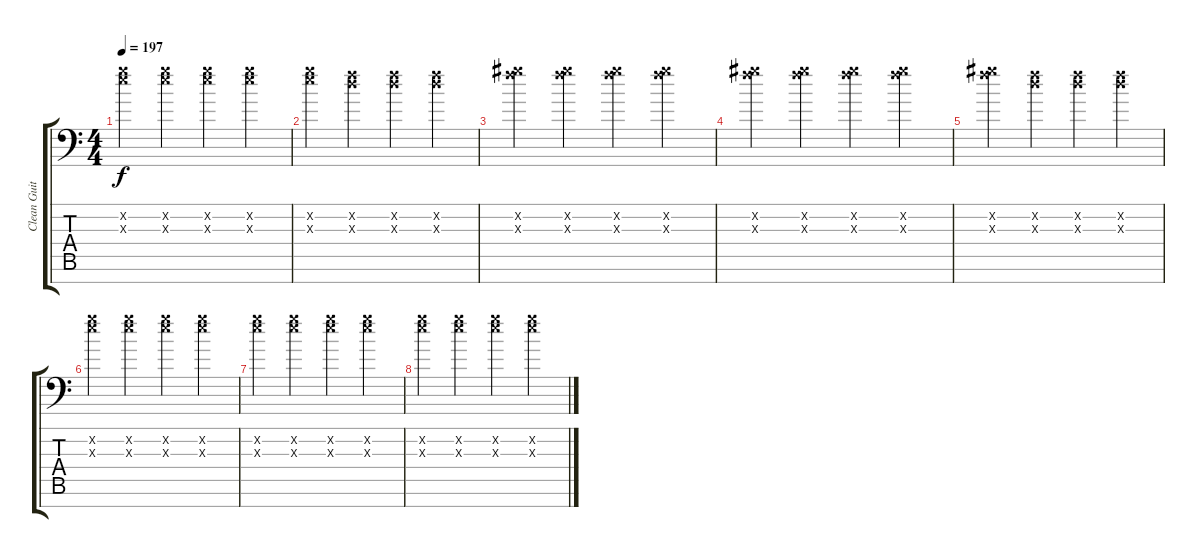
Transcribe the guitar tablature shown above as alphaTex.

\track ("Clean Guitar 1" "Clean Guit") {instrument electricguitarclean}
\staff {score tabs}
\tuning (C4 G3 D3 Bb2 F2 C2 F1) {hide}
\ts (4 4)
\tempo 197
\clef f4
\ks c
(12.2{x} 14.3{x}).4{dy f} (12.2{x} 14.3{x}).4 (12.2{x} 14.3{x}).4 (12.2{x} 14.3{x}).4 |
(12.2{x} 14.3{x}).4 (10.2{x} 12.3{x}).4 (10.2{x} 12.3{x}).4 (10.2{x} 12.3{x}).4 |
(13.2{x} 15.3{x}).4 (13.2{x} 15.3{x}).4 (13.2{x} 15.3{x}).4 (13.2{x} 15.3{x}).4 |
(13.2{x} 15.3{x}).4 (13.2{x} 15.3{x}).4 (13.2{x} 15.3{x}).4 (13.2{x} 15.3{x}).4 |
(13.2{x} 15.3{x}).4 (10.2{x} 12.3{x}).4 (10.2{x} 12.3{x}).4 (10.2{x} 12.3{x}).4 |
(12.2{x} 14.3{x}).4 (12.2{x} 14.3{x}).4 (12.2{x} 14.3{x}).4 (12.2{x} 14.3{x}).4 |
(12.2{x} 14.3{x}).4 (12.2{x} 14.3{x}).4 (12.2{x} 14.3{x}).4 (12.2{x} 14.3{x}).4 |
(12.2{x} 14.3{x}).4 (12.2{x} 14.3{x}).4 (12.2{x} 14.3{x}).4 (12.2{x} 14.3{x}).4
